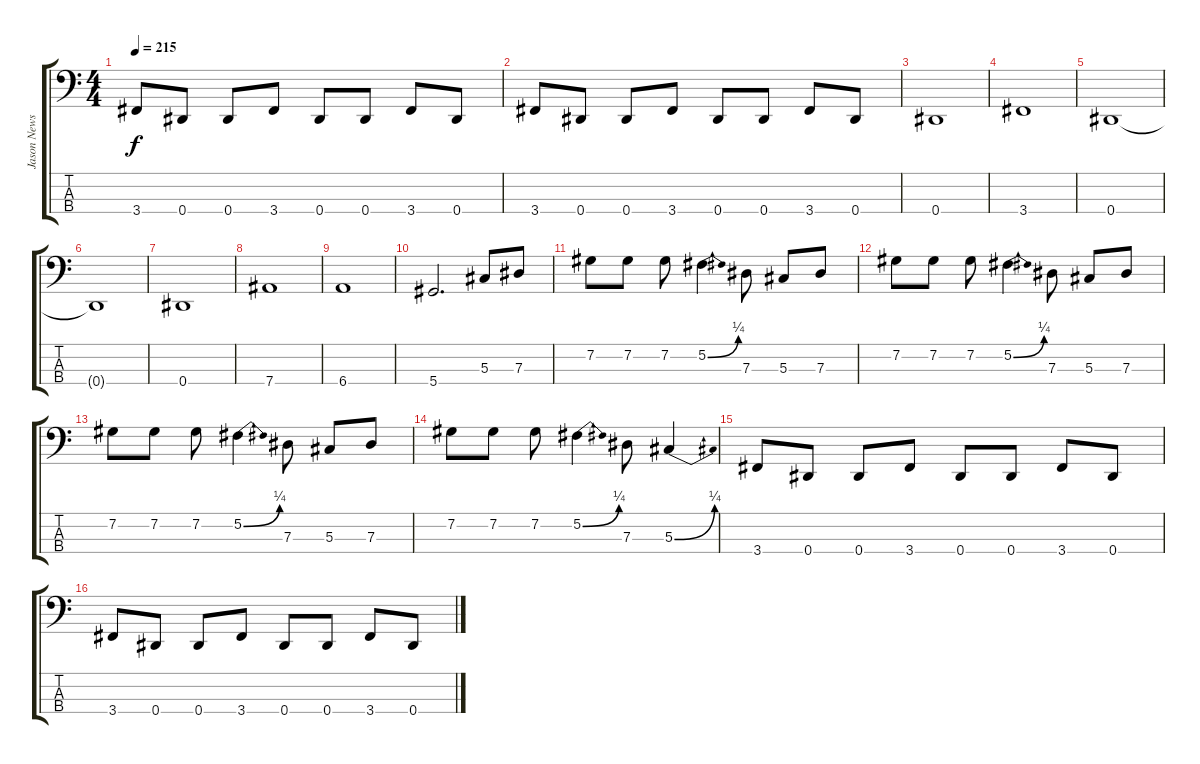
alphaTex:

\track ("Jason Newsted" "Jason News") {instrument electricbasspick}
\staff {score tabs}
\tuning (Gb2 Db2 Ab1 Eb1) {hide}
\ts (4 4)
\tempo 215
\clef f4
\ks c
3.4.8{dy f} 0.4.8 0.4.8 3.4.8 0.4.8 0.4.8 3.4.8 0.4.8 |
3.4.8 0.4.8 0.4.8 3.4.8 0.4.8 0.4.8 3.4.8 0.4.8 |
0.4.1 |
3.4.1 |
0.4.1 |
0.4{t}.1 |
0.4.1 |
7.4.1 |
6.4.1 |
5.4.2{d} 5.3.8 7.3.8 |
7.2.8 7.2.8 7.2.8 5.2{be (bend 0 0 60 1)}.4 7.3.8 5.3.8 7.3.8 |
7.2.8 7.2.8 7.2.8 5.2{be (bend 0 0 60 1)}.4 7.3.8 5.3.8 7.3.8 |
7.2.8 7.2.8 7.2.8 5.2{be (bend 0 0 60 1)}.4 7.3.8 5.3.8 7.3.8 |
7.2.8 7.2.8 7.2.8 5.2{be (bend 0 0 60 1)}.4 7.3.8 5.3{be (bend 0 0 60 1)}.4 |
3.4.8 0.4.8 0.4.8 3.4.8 0.4.8 0.4.8 3.4.8 0.4.8 |
3.4.8 0.4.8 0.4.8 3.4.8 0.4.8 0.4.8 3.4.8 0.4.8
